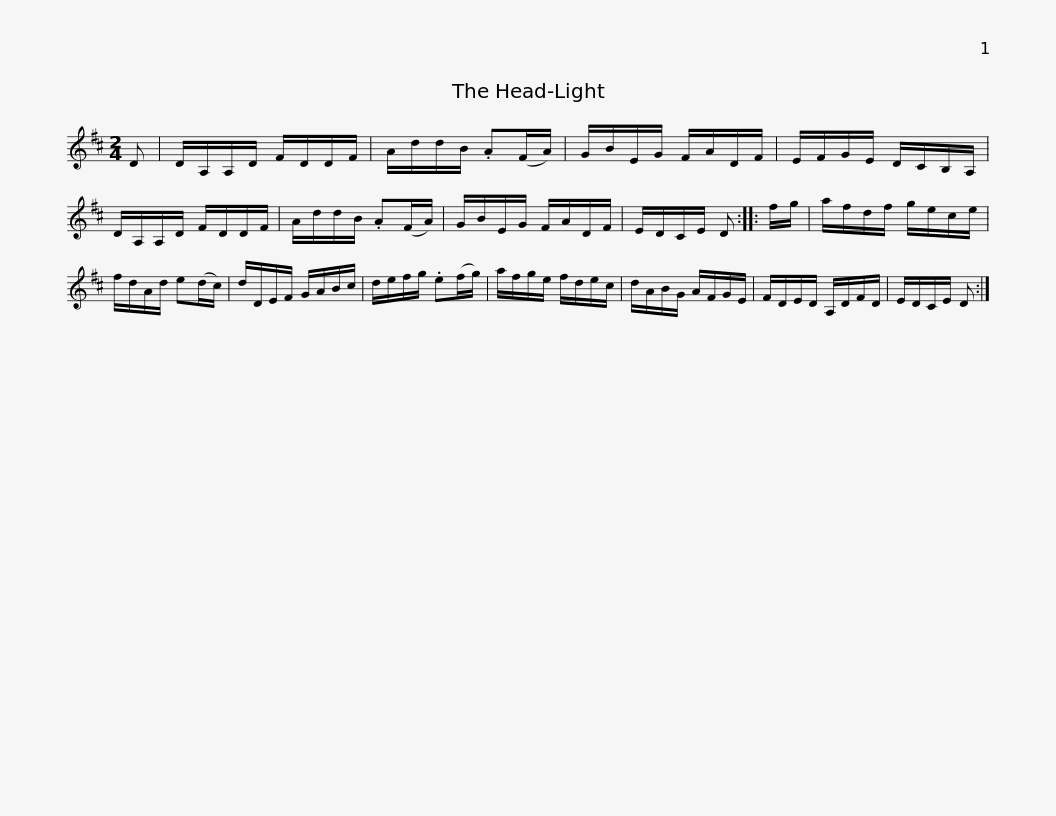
X:1
L:1/8
M:2/4
I:linebreak $
K:D
V:1 treble
V:1
 D | D/A,/A,/D/ F/D/D/F/ | A/d/d/B/ .A(F/A/) | G/B/E/G/ F/A/D/F/ | E/F/G/E/ D/C/B,/A,/ | %5
 D/A,/A,/D/ F/D/D/F/ |$ A/d/d/B/ .A(F/A/) | G/B/E/G/ F/A/D/F/ | E/D/C/E/ D :: f/g/ | %10
 a/f/d/f/ g/e/c/e/ | f/d/A/d/ e(d/c/) | d/D/E/F/ G/A/B/c/ |$ d/e/f/g/ .e(f/g/) | a/f/g/e/ f/d/e/c/ | %15
 d/A/B/G/ A/F/G/E/ | F/D/E/D/ A,/D/F/D/ | E/D/C/E/ D :| %18
